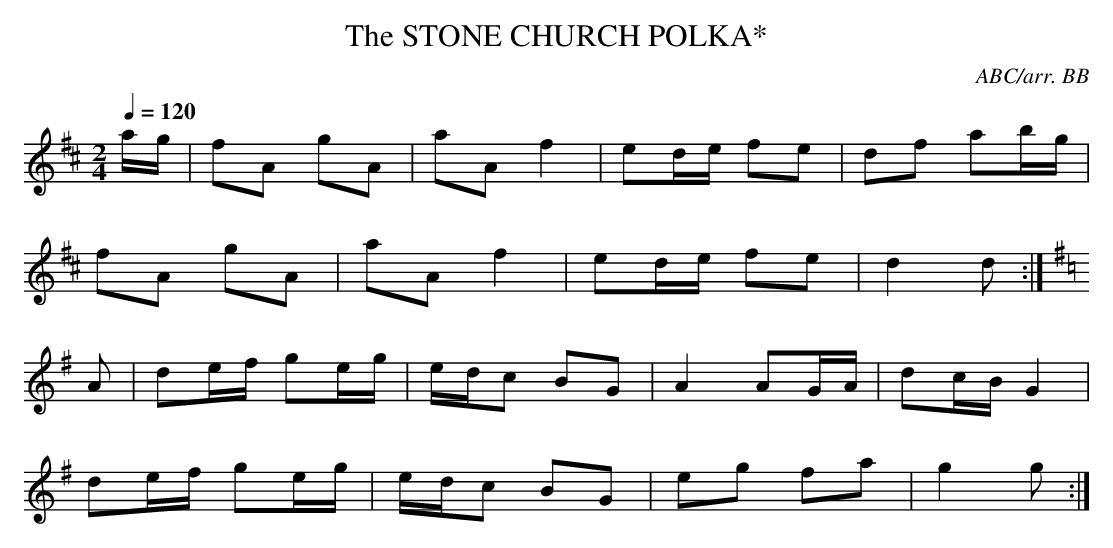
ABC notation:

X:1
T:STONE CHURCH POLKA*, The
C:ABC/arr. BB
L:1/8
M:2/4
Q:1/4=120
K:D
a/g/|fA gA|aA f2|ed/e/ fe|df ab/g/|
fA gA|aA f2|ed/e/ fe|d2 d :|
K:G
A|de/f/ ge/g/|e/d/c BG|A2 AG/A/|dc/B/ G2|
de/f/ ge/g/|e/d/c BG|eg fa|g2 g :|
